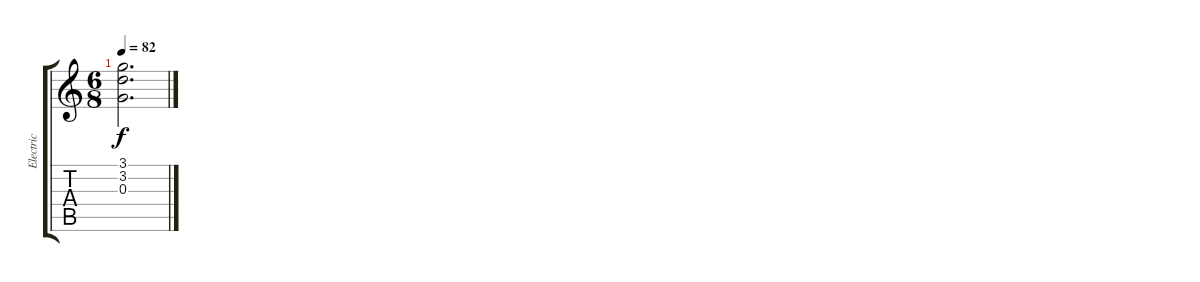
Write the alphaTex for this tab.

\track ("Electric" "Electric") {instrument overdrivenguitar}
\staff {score tabs}
\tuning (E4 B3 G3 D3 A2 E2) {hide}
\ts (6 8)
\tempo 82
\clef g2
\ks c
(3.1{t} 3.2{t} 0.3{t}).2{d dy f}
